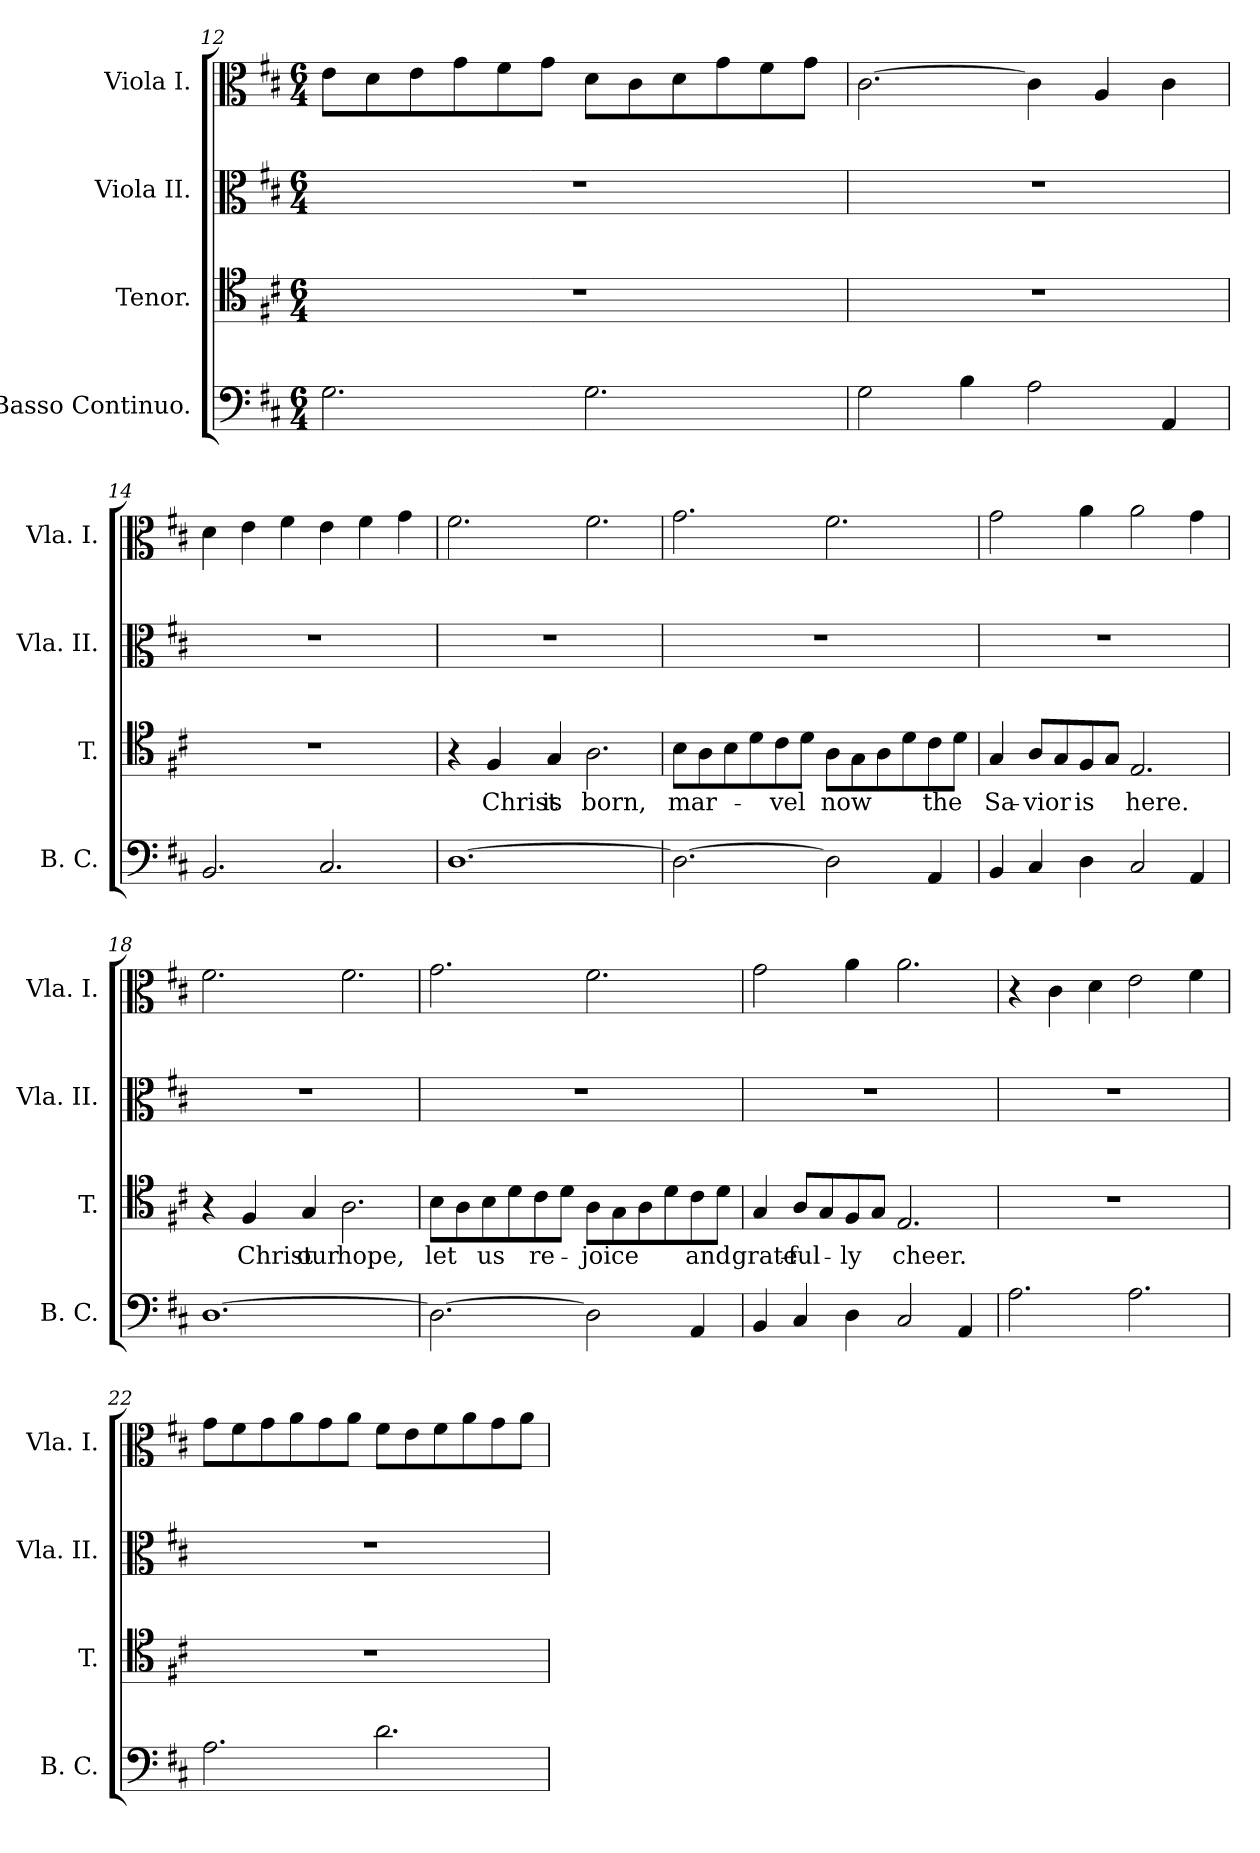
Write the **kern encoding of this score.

**kern	**kern	**text	**kern	**kern
*part4	*part3	*part3	*part2	*part1
*staff4	*staff3	*staff3	*staff2	*staff1
*I"Basso Continuo.	*I"Tenor.	*	*I"Viola II.	*I"Viola I.
*I'B. C.	*I'T.	*	*I'Vla. II.	*I'Vla. I.
*clefF4	*clefC4	*	*clefC3	*clefC3
*k[f#c#]	*k[f#c#]	*	*k[f#c#]	*k[f#c#]
*M6/4	*M6/4	*	*M6/4	*M6/4
=12	=12	=12	=12	=12
2.G\	1.r	.	1.r	8e\L
.	.	.	.	8d\
.	.	.	.	8e\
.	.	.	.	8g\
.	.	.	.	8f#\
.	.	.	.	8g\J
2.G\	.	.	.	8d\L
.	.	.	.	8c#\
.	.	.	.	8d\
.	.	.	.	8g\
.	.	.	.	8f#\
.	.	.	.	8g\J
=13	=13	=13	=13	=13
2G\	1.r	.	1.r	[2.c#\
4B\	.	.	.	.
2A\	.	.	.	4c#\]
.	.	.	.	4A/
4AA/	.	.	.	4c#\
=14	=14	=14	=14	=14
2.BB/	1.r	.	1.r	4d\
.	.	.	.	4e\
.	.	.	.	4f#\
2.C#/	.	.	.	4e\
.	.	.	.	4f#\
.	.	.	.	4g\
=15	=15	=15	=15	=15
[1.D	4r	.	1.r	2.f#\
!	!	!LO:LY:b	!	!
.	4F#/	Christ	.	.
!	!	!LO:LY:b	!	!
.	4G/	is	.	.
!	!	!LO:LY:b	!	!
.	2.A\	born,	.	2.f#\
=16	=16	=16	=16	=16
!	!	!LO:LY:b	!	!
2.D\_	8B\L	mar-	1.r	2.g\
.	8A\	.	.	.
.	8B\	.	.	.
.	8d\	.	.	.
!	!	!LO:LY:b	!	!
.	8c#\	-vel	.	.
.	8d\J	.	.	.
!	!	!LO:LY:b	!	!
2D\]	8A\L	-now	.	2.f#\
.	8G\	.	.	.
.	8A\	.	.	.
.	8d\	.	.	.
!	!	!LO:LY:b	!	!
4AA/	8c#\	the	.	.
.	8d\J	.	.	.
=17	=17	=17	=17	=17
!	!	!LO:LY:b	!	!
4BB/	4G/	Sa-	1.r	2g\
!	!	!LO:LY:b	!	!
4C#/	8A/L	-vior	.	.
.	8G/	.	.	.
!	!	!LO:LY:b	!	!
4D\	8F#/	-is	.	4a\
.	8G/J	.	.	.
!	!	!LO:LY:b	!	!
2C#/	2.E/	here.	.	2a\
4AA/	.	.	.	4g\
=18	=18	=18	=18	=18
[1.D	4r	.	1.r	2.f#\
!	!	!LO:LY:b	!	!
.	4F#/	Christ	.	.
!	!	!LO:LY:b	!	!
.	4G/	our	.	.
!	!	!LO:LY:b	!	!
.	2.A\	hope,	.	2.f#\
=19	=19	=19	=19	=19
!	!	!LO:LY:b	!	!
2.D\_	8B\L	-let	1.r	2.g\
.	8A\	.	.	.
!	!	!LO:LY:b	!	!
.	8B\	us	.	.
.	8d\	.	.	.
!	!	!LO:LY:b	!	!
.	8c#\	re-	.	.
.	8d\J	.	.	.
!	!	!LO:LY:b	!	!
2D\]	8A\L	-joice	.	2.f#\
.	8G\	.	.	.
.	8A\	.	.	.
.	8d\	.	.	.
!	!	!LO:LY:b	!	!
4AA/	8c#\	-and	.	.
.	8d\J	.	.	.
=20	=20	=20	=20	=20
!	!	!LO:LY:b	!	!
4BB/	4G/	grate-	1.r	2g\
!	!	!LO:LY:b	!	!
4C#/	8A/L	-ful-	.	.
.	8G/	.	.	.
!	!	!LO:LY:b	!	!
4D\	8F#/	-ly	.	4a\
.	8G/J	.	.	.
!	!	!LO:LY:b	!	!
2C#/	2.E/	cheer.	.	2.a\
4AA/	.	.	.	.
=21	=21	=21	=21	=21
2.A\	1.r	.	1.r	4r
.	.	.	.	4c#\
.	.	.	.	4d\
2.A\	.	.	.	2e\
.	.	.	.	4f#\
=22	=22	=22	=22	=22
2.A\	1.r	.	1.r	8g\L
.	.	.	.	8f#\
.	.	.	.	8g\
.	.	.	.	8a\
.	.	.	.	8g\
.	.	.	.	8a\J
2.d\	.	.	.	8f#\L
.	.	.	.	8e\
.	.	.	.	8f#\
.	.	.	.	8a\
.	.	.	.	8g\
.	.	.	.	8a\J
=	=	=	=	=
*-	*-	*-	*-	*-
